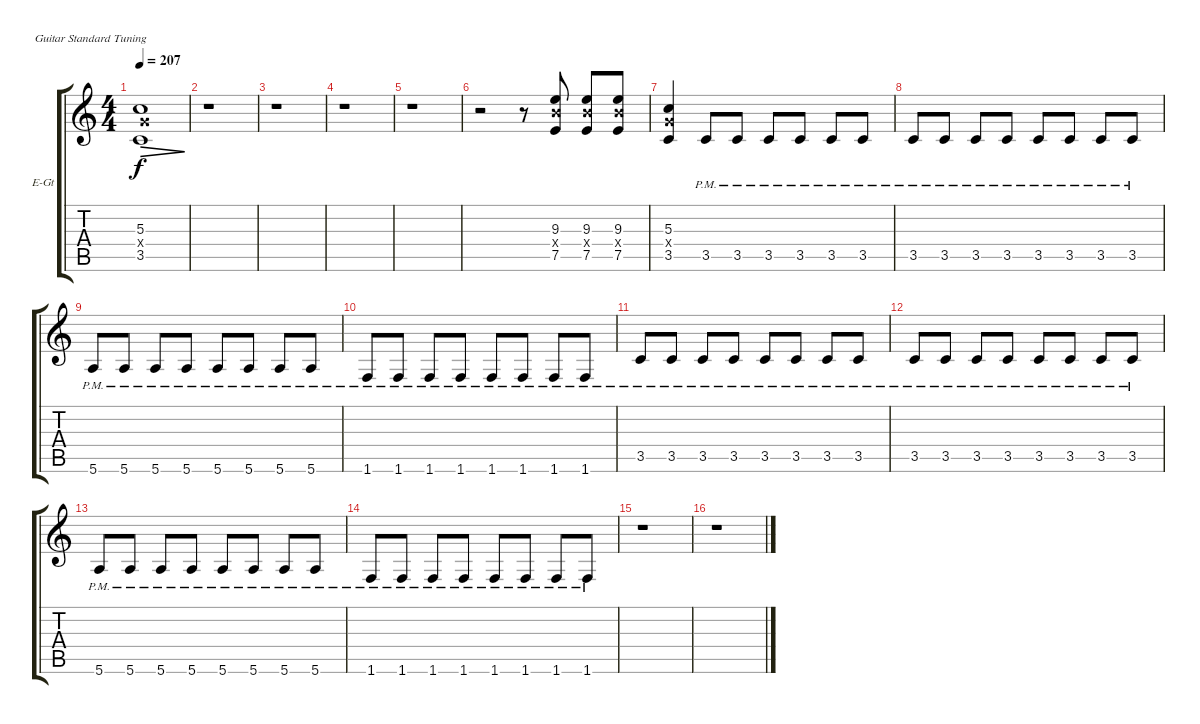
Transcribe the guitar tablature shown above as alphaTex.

\defaultSystemsLayout 4
\bracketExtendMode groupsimilarinstruments
\firstSystemTrackNameOrientation horizontal
\otherSystemsTrackNameOrientation horizontal
\track ("Guitar 3" "E-Gt") {instrument distortionguitar}
\staff {score tabs}
\tuning (E4 B3 G3 D3 A2 E2)
\ts (4 4)
\tempo 207
\clef g2
\ks c
(3.5{t} 5.4{x t} 5.3{t}).1{dec dy f} |
r.1 |
r.1 |
r.1 |
r.1 |
r.2 r.8 (7.5 9.4{x} 9.3).8 (7.5 9.4{x} 9.3).8 (7.5 9.4{x} 9.3).8 |
(3.5 5.4{x} 5.3).4 3.5{pm}.8 3.5{pm}.8 3.5{pm}.8 3.5{pm}.8 3.5{pm}.8 3.5{pm}.8 |
3.5{pm}.8 3.5{pm}.8 3.5{pm}.8 3.5{pm}.8 3.5{pm}.8 3.5{pm}.8 3.5{pm}.8 3.5{pm}.8 |
5.6{pm}.8 5.6{pm}.8 5.6{pm}.8 5.6{pm}.8 5.6{pm}.8 5.6{pm}.8 5.6{pm}.8 5.6{pm}.8 |
1.6{pm}.8 1.6{pm}.8 1.6{pm}.8 1.6{pm}.8 1.6{pm}.8 1.6{pm}.8 1.6{pm}.8 1.6{pm}.8 |
3.5{pm}.8 3.5{pm}.8 3.5{pm}.8 3.5{pm}.8 3.5{pm}.8 3.5{pm}.8 3.5{pm}.8 3.5{pm}.8 |
3.5{pm}.8 3.5{pm}.8 3.5{pm}.8 3.5{pm}.8 3.5{pm}.8 3.5{pm}.8 3.5{pm}.8 3.5{pm}.8 |
5.6{pm}.8 5.6{pm}.8 5.6{pm}.8 5.6{pm}.8 5.6{pm}.8 5.6{pm}.8 5.6{pm}.8 5.6{pm}.8 |
1.6{pm}.8 1.6{pm}.8 1.6{pm}.8 1.6{pm}.8 1.6{pm}.8 1.6{pm}.8 1.6{pm}.8 1.6{pm}.8 |
r.1 |
r.1
